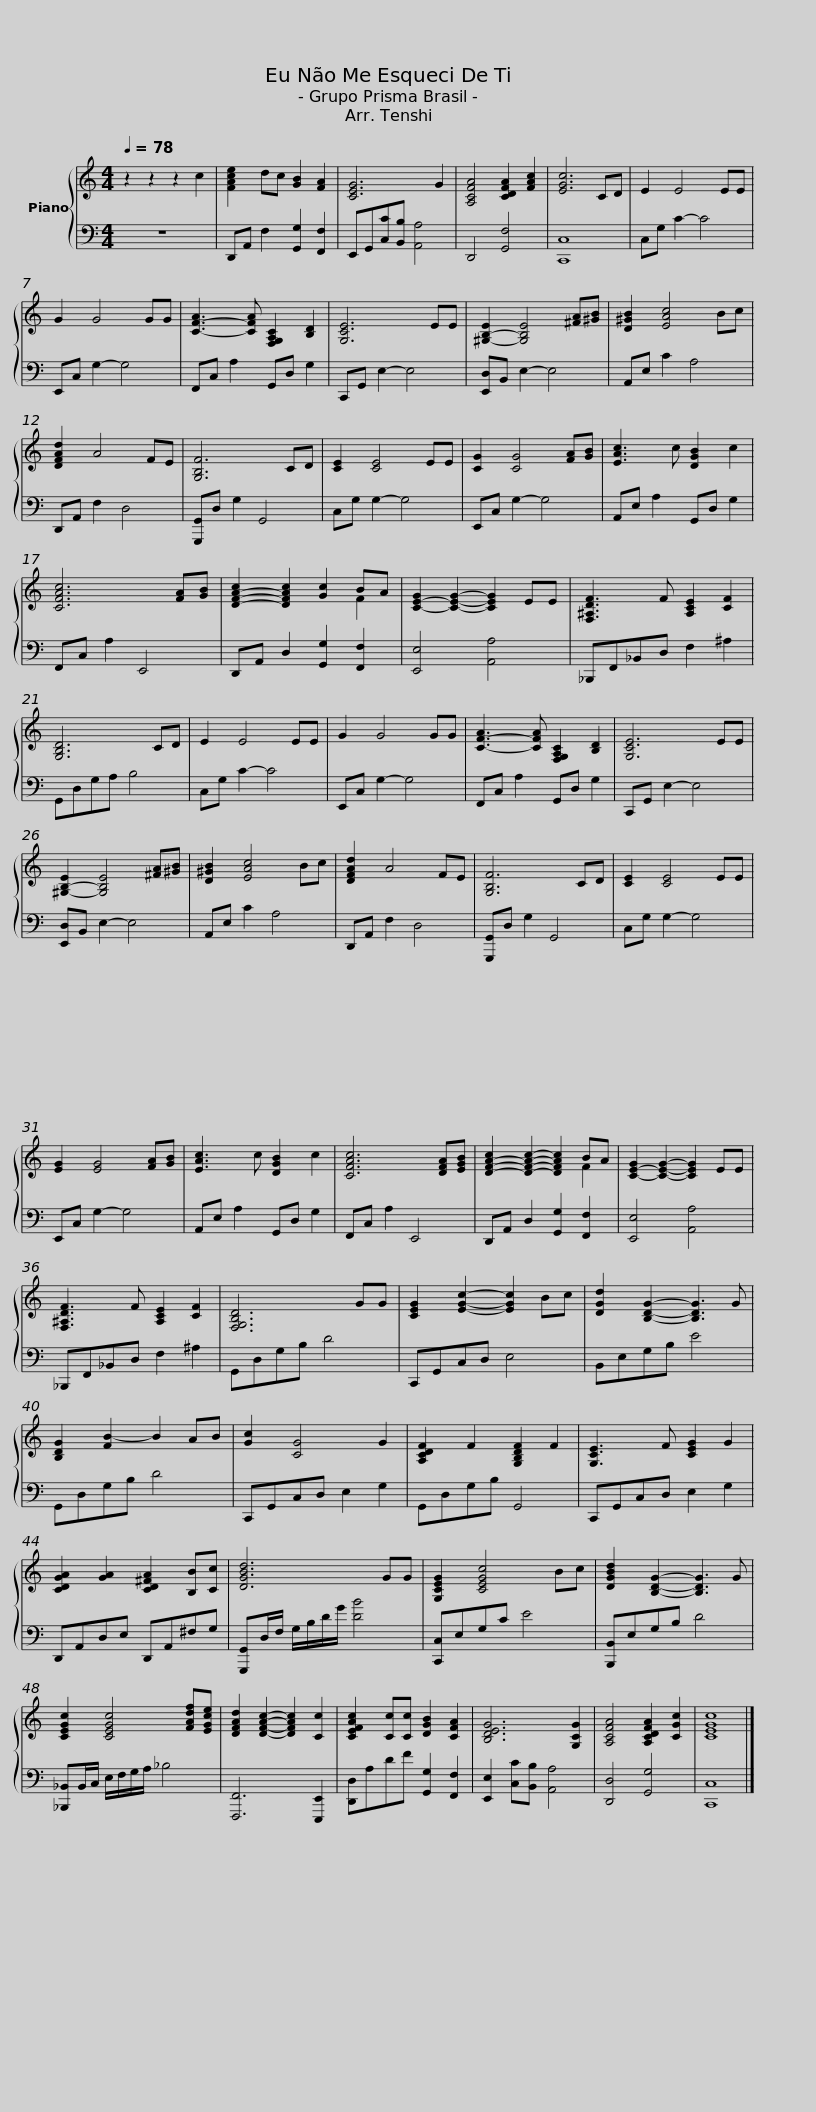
X:1
%%score { ( 1 3 ) | 2 }
L:1/8
Q:1/4=78
M:4/4
I:linebreak $
K:C
V:1 treble
V:3 treble
V:2 bass
V:1
 z2 z2 z2 c2 | [FAce]2 dc [GB]2 [FA]2 | [CEG]6 G2 | [A,CFA]4 [CDFA]2 [FAc]2 |$ [EGc]6 CD | %5
 E2 E4 EE | G2 G4 GG | [C-F-A]3 [CFA] [F,G,A,C]2 [B,D]2 |$ [G,CE]6 EE | [^G,-B,-E]2 [G,B,E]4 [^FA][^GB] | %10
 [D^GB]2 [EAc]4 Bc | [DFAd]2 A4 FE |$ [G,B,F]6 CD | [CE]2 [CE]4 EE | [CG]2 [CG]4 [FA][GB] | %15
 [EAc]3 c [DGB]2 c2 |$ [CFAc]6 [FA][GB] | [D-F-A-c]2 [DFAc]2 [Gc]2 BA | [C-E-G]2 [CEG]2- [CEG]2 EE | [F,^A,DF]3 F [A,CE]2 [CF]2 |$ %20
 [G,B,D]6 CD | E2 E4 EE | G2 G4 GG | [C-F-A]3 [CFA] [F,G,A,C]2 [B,D]2 |$ [G,CE]6 EE | %25
 [^G,-B,-E]2 [G,B,E]4 [^FA][^GB] | [D^GB]2 [EAc]4 Bc | [DFAd]2 A4 FE |$ [G,B,F]6 CD | [CE]2 [CE]4 EE | %30
 [EG]2 [EG]4 [FA][GB] | [EAc]3 c [DGB]2 c2 |$ [CFAc]6 [DFA][EGB] | [D-F-A-c]2 [DFAc]2- [DFAc]2 BA | [C-E-G]2 [CEG]2- [CEG]2 EE | %35
 [F,^A,DF]3 F [A,CE]2 [CF]2 |$ [F,G,B,D]6 GG | [CEG]2 [EGc]2- [EGc]2 Bc | [DGd]2 [B,DG]2- [B,DG]3 G | [B,DG]2 [FB-]2 B2 AB |$ %40
 [Gc]2 [CG]4 G2 | [A,CDF]2 F2 [G,B,DF]2 F2 | [G,CE]3 F [CEG]2 G2 | [CDGA]2 [GA]2 [CD^FA]2 [B,B][Cc] |$ [DGBd]6 GG | %45
 [G,CEG]2 [CEGc]4 Bc | [DGBd]2 [B,DG]2- [B,DG]3 G | [CEGc]2 [CEGc]4 [FAdf][EGce] |$ [DFAd]2 [DFAc]2- [DFAc]2 [Cc]2 | [CEFAc]2 [Cc][Cc] [DGB]2 [CFA]2 | %50
 [B,DEG]6 [G,CG]2 |$ [A,CFA]4 [A,CDFA]2 [CGc]2 | [CEGc]8 |] %53
V:2
 z8 | D,,A,, F,2 [G,,G,]2 [F,,F,]2 | E,,G,,[C,C][B,,B,] [A,,A,]4 | D,,4 [G,,F,]4 |$ [C,,C,]8 | %5
 C,G, C2- C4 | E,,C, G,2- G,4 | F,,C, A,2 G,,D, G,2 |$ C,,G,, E,2- E,4 | [E,,D,]B,, E,2- E,4 | %10
 A,,E, C2 A,4 | D,,A,, F,2 D,4 |$ [G,,,G,,]D, G,2 G,,4 | C,G, G,2- G,4 | E,,C, G,2- G,4 | %15
 A,,E, A,2 G,,D, G,2 |$ F,,C, A,2 E,,4 | D,,A,, D,2 [G,,G,]2 [F,,F,]2 | [E,,E,]4 [A,,A,]4 | _B,,,F,,_B,,D, F,2 ^A,2 |$ %20
 G,,D,G,A, B,4 | C,G, C2- C4 | E,,C, G,2- G,4 | F,,C, A,2 G,,D, G,2 |$ C,,G,, E,2- E,4 | %25
 [E,,D,]B,, E,2- E,4 | A,,E, C2 A,4 | D,,A,, F,2 D,4 |$ [G,,,G,,]D, G,2 G,,4 | C,G, G,2- G,4 | %30
 E,,C, G,2- G,4 | A,,E, A,2 G,,D, G,2 |$ F,,C, A,2 E,,4 | D,,A,, D,2 [G,,G,]2 [F,,F,]2 | [E,,E,]4 [A,,A,]4 | %35
 _B,,,F,,_B,,D, F,2 ^A,2 |$ G,,D,G,B, D4 | C,,G,,C,D, E,4 | B,,E,G,B, E4 | G,,D,G,B, D4 |$ %40
 C,,G,,C,D, E,2 G,2 | G,,D,G,B, G,,4 | C,,G,,C,D, E,2 G,2 | D,,A,,D,E, D,,A,,^F,G, |$ [G,,,G,,]D,/F,/ G,/B,/D/G/ [DB]4 | %45
 [C,,C,]E,G,C E4 | [B,,,B,,]E,G,B, D4 | [_B,,,_B,,]B,,/C,/ E,/F,/G,/A,/ _B,4 |$ [F,,,F,,]6 [E,,,E,,]2 | [D,,D,]A,DF [G,,G,]2 [F,,F,]2 | %50
 [E,,E,]2 [C,C][B,,B,] [A,,A,]4 |$ [D,,D,]4 [G,,G,]4 | [C,,C,]8 |] %53
V:3
 x8 | x8 | x8 | x8 |$ x8 | %5
 x8 | x8 | x8 |$ x8 | x8 | %10
 x8 | x8 |$ x8 | x8 | x8 | %15
 x8 |$ x8 | x6 F2 | x8 | x8 |$ %20
 x8 | x8 | x8 | x8 |$ x8 | %25
 x8 | x8 | x8 |$ x8 | x8 | %30
 x8 | x8 |$ x8 | x6 F2 | x8 | %35
 x8 |$ x8 | x8 | x8 | x8 |$ %40
 x8 | x8 | x8 | x8 |$ x8 | %45
 x8 | x8 | x8 |$ x8 | x8 | %50
 x8 |$ x8 | x8 |] %53
